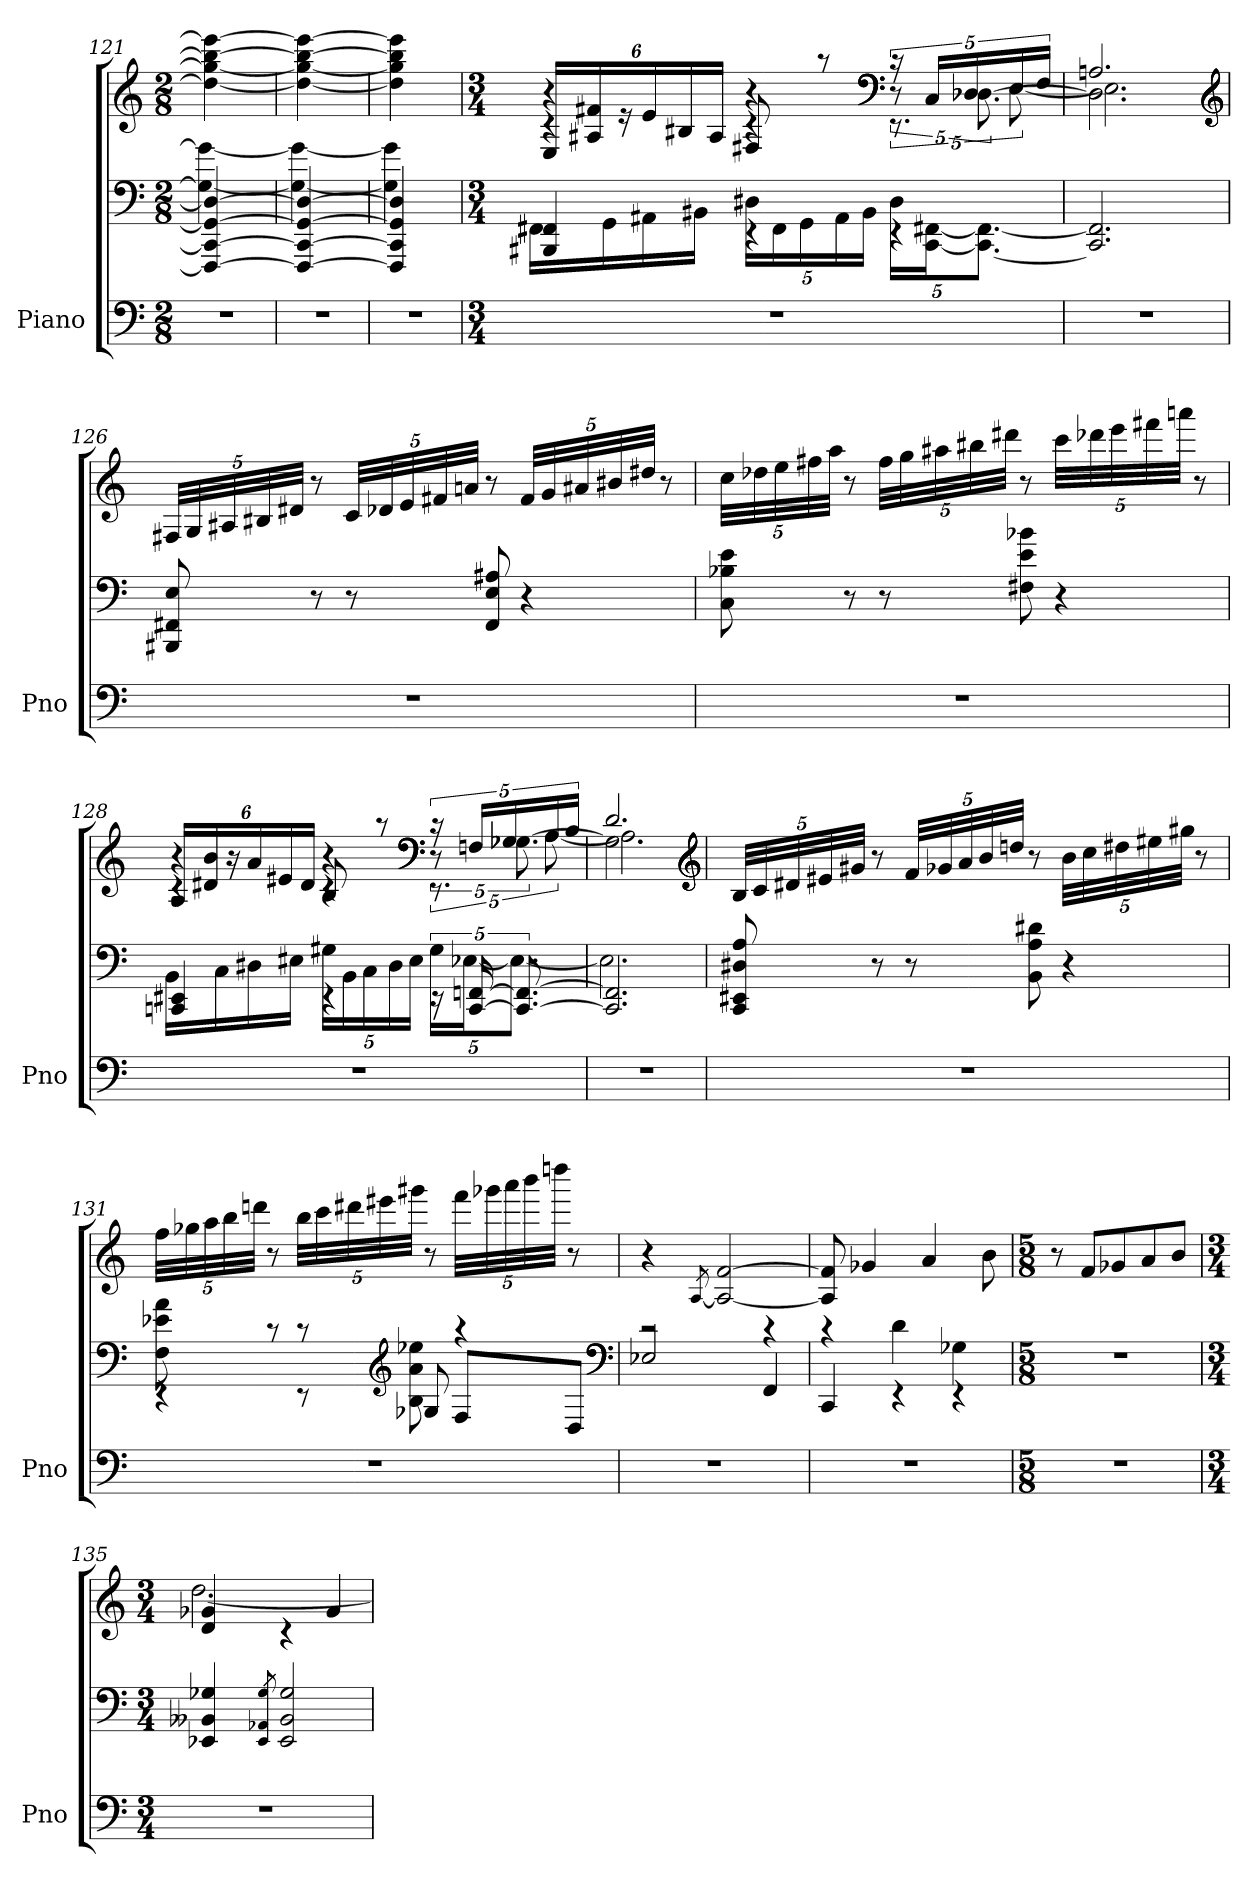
**kern	**kern	**kern
*part1	*part1	*part1
*staff3	*staff2	*staff1
*I"Piano	*	*
*I'Pno	*	*
*clefF4	*clefF4	*clefG2
*k[]	*k[]	*k[]
*M2/8	*M2/8	*M2/8
=121	=121	=121
*	*^	*
4r	4FFF#_ 4CC_ 4GG_ 4D-_	4G_ 4g_	4dd-_ 4gg_ 4bb-_ 4eee-_
=122	=122	=122	=122
4r	4FFF#_ 4CC_ 4GG_ 4D-_	4G_ 4g_	4dd-_ 4gg_ 4bb-_ 4eee-_
=123	=123	=123	=123
4r	4FFF#] 4CC] 4GG] 4D-]	4G] 4g]	4dd-] 4gg] 4bb-] 4eee-]
=124	=124	=124	=124
*M3/4	*M3/4	*	*M3/4
*	*	*	*^
*	*	*	*	*^
2.r	4BBB#X 4FF#X	16FF#XLL	4r	4rc	24ELL
.	.	.	.	.	24A#X 24f#X
.	.	16GG	.	.	.
.	.	.	.	.	24r
.	.	16AA#X	.	.	24e
.	.	.	.	.	24B#X
.	.	16BB#XJJ	.	.	.
.	.	.	.	.	24A#JJ
.	4rEE	20D#XLL	4r	4rc	8F#X
.	.	20FF#	.	.	.
.	.	20GG	.	.	.
.	.	.	.	.	8raa
.	.	20AA#	.	.	.
.	.	20BB#JJ	.	.	.
*	*	*	*clefF4	*	*
.	4rEE	20D#LL	10r	10.rEE	20rc
.	.	[20CC [20FF#XJ	.	.	20CLL
.	.	10.CC_ 10.FF#_J	[10.D-X\	.	20D-X
.	.	.	.	[10E	20E
.	.	.	.	.	20F#JJ
*	*v	*v	*	*	*
=125	=125	=125	=125	=125
2.r	2.CC] 2.FF#]	2.D-\]	2.E]	2.An
*	*	*v	*v	*v
*	*	*clefG2
=126	=126	=126
2.r	8BBB#X 8FF#X 8E	40F#XLLL
.	.	40G
.	.	40A#X
.	.	40B#X
.	.	40d#XJJJ
.	8r	8r
.	8r	40cLLL
.	.	40d-X
.	.	40e
.	.	40f#X
.	.	40anJJJ
.	8FF# 8E 8A#X	8r
.	4r	40f#LLL
.	.	40g
.	.	40a#X
.	.	40b#X
.	.	40dd#XJJJ
.	.	8r
=127	=127	=127
2.r	8C 8B-X 8e	40ccLLL
.	.	40dd-X
.	.	40ee
.	.	40ff#X
.	.	40aaJJJ
.	8r	8r
.	8r	40ff#LLL
.	.	40gg
.	.	40aa#X
.	.	40bb#X
.	.	40ddd#XJJJ
.	8F#X 8e 8b-X	8r
.	4r	40cccLLL
.	.	40ddd-X
.	.	40eee
.	.	40fff#X
.	.	40aaanJJJ
.	.	8r
=128	=128	=128
*	*^	*^
*	*	*	*	*^
2.r	4CCn 4EE#X	16BBLL	4r	4rc	24ALL
.	.	.	.	.	24d#X 24b
.	.	16C	.	.	.
.	.	.	.	.	24r
.	.	16D#X	.	.	24a
.	.	.	.	.	24e#X
.	.	16E#XJJ	.	.	.
.	.	.	.	.	24d#JJ
.	4rEE	20G#XLL	4r	4rc	8B
.	.	20BB	.	.	.
.	.	20C	.	.	.
.	.	.	.	.	8raa
.	.	20D#	.	.	.
.	.	20E#JJ	.	.	.
*	*	*	*clefF4	*	*
.	20rEE	20G#LL	10r	10.rEE	20rc
.	[20CC [20FFn	[20E-XJ	.	.	20FnLL
.	10.CC_ 10.FF_	10.E-J_	[10.G-X\	.	20G-X
.	.	.	.	[10A	20A
.	.	.	.	.	20BJJ
=129	=129	=129	=129	=129	=129
2.r	2.CC] 2.FF]	2.E-]	2.G-\]	2.A]	2.d
*	*v	*v	*	*	*
*	*	*v	*v	*v
*	*	*clefG2
=130	=130	=130
2.r	8CC 8EE#X 8D#X 8A	40BLLL
.	.	40c
.	.	40d#X
.	.	40e#X
.	.	40g#XJJJ
.	8r	8r
.	8r	40fLLL
.	.	40g-X
.	.	40a
.	.	40b
.	.	40ddnJJJ
.	8BB 8A 8d#X	8r
.	4r	40bLLL
.	.	40cc
.	.	40dd#X
.	.	40ee#X
.	.	40gg#XJJJ
.	.	8r
=131	=131	=131
*	*^	*
2.r	4rEE	8F 8e-X 8a	40ffLLL
.	.	.	40gg-X
.	.	.	40aa
.	.	.	40bb
.	.	.	40dddnJJJ
.	.	8rc	8r
.	8rEE	8rc	40bbLLL
.	.	.	40ccc
.	.	.	40ddd#X
.	.	.	40eee#X
.	.	.	40ggg#XJJJ
*	*clefG2	*	*
.	8G-X	8B 8a 8ee-X	8r
.	8FL	4raa	40fffLLL
.	.	.	40ggg-X
.	.	.	40aaa
.	.	.	40bbb
.	.	.	40ddddnJJJ
.	8DJ	.	8r
*	*clefF4	*	*
=132	=132	=132	=132
2.r	2E-X	2rc	4r
.	.	.	[8qA/
.	.	.	2A_ [2f
.	4FF	4rc	.
=133	=133	=133	=133
2.r	4CC	4rc	8A] 8f]
.	.	.	4g-X
.	4rEE	4d	.
.	.	.	4a
.	4rEE	4G-X	.
.	.	.	8b
*	*v	*v	*
=134	=134	=134
*M5/8	*M5/8	*M5/8
3...r	3...r	8r
.	.	8fL
.	.	8g-X
.	.	8a
.	.	8bJ
=135	=135	=135
*M3/4	*M3/4	*M3/4
*	*	*^
2.r	4EE-X 4BB--X 4G-X	4d 4g-X	[2.dd
.	8qEE-/ 8qAA-X/ 8qG-/	.	.
.	2EE-] 2BB-- 2G-]	4rc	.
.	.	4g-	.
*	*	*v	*v
=	=	=
*-	*-	*-
